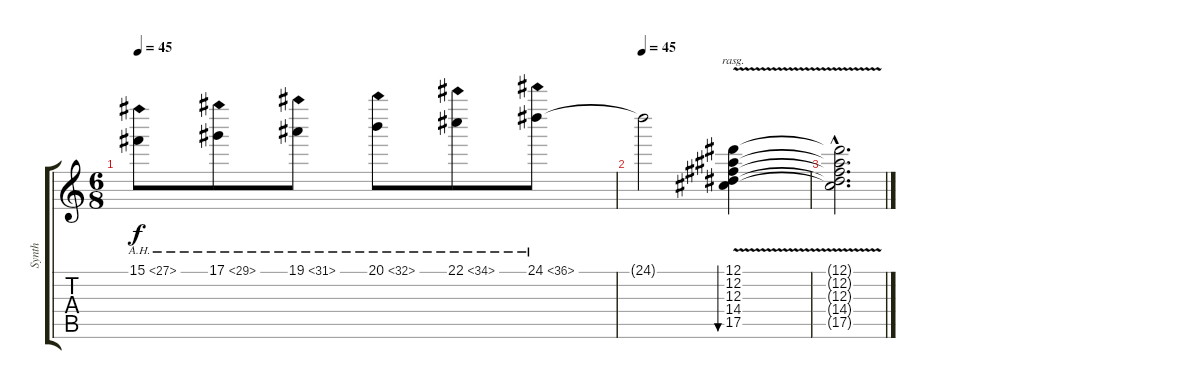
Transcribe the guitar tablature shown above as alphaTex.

\track ("Synth" "Synth") {instrument electricguitarjazz}
\staff {score tabs}
\tuning (Eb4 Bb3 Gb3 Db3 Ab2 Eb2) {hide}
\ts (6 8)
\tempo 45
\clef g2
\ks c
15.1{ah 12}.8{dy f} 17.1{ah 12}.8 19.1{ah 12}.8 20.1{ah 12}.8 22.1{ah 12}.8 24.1{ah 12}.8 |
\tempo 45
24.1{t}.2 (12.1{v} 12.2 12.3 14.4 17.5).4{bu 60 rasg ii} |
(12.1{hac t} 12.2{hac t} 12.3{hac t} 14.4{hac t} 17.5{hac t}).2{d}
